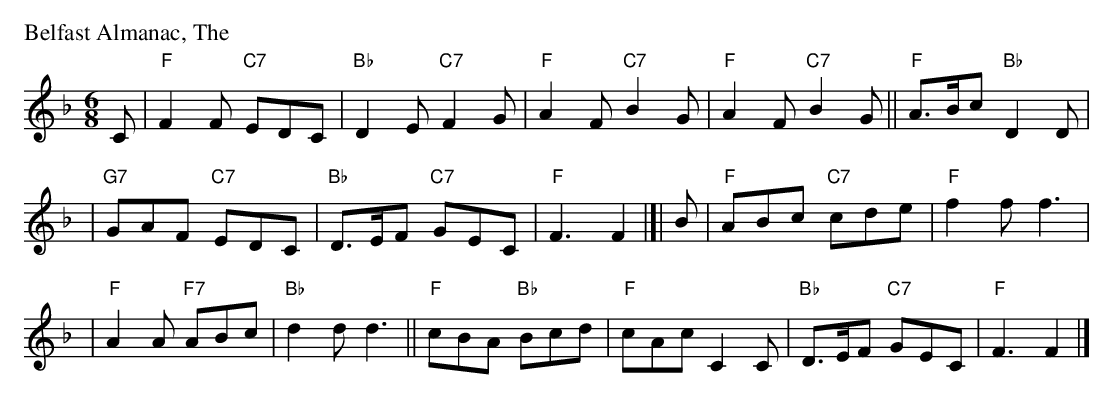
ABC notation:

X:1
P:Belfast Almanac, The
M:6/8
L:1/8
K:F %Transposed from G
C \
| "F"F2F "C7"EDC | "Bb"D2E "C7"F2G | "F"A2F "C7"B2G | "F"A2F "C7"B2G || "F"A>Bc "Bb"D2D |
| "G7"GAF "C7"EDC | "Bb"D>EF "C7"GEC | "F"F3 F2 |]| B | "F"ABc "C7"cde | "F"f2f f3 |
| "F"A2A "F7"ABc | "Bb"d2d d3 || "F"cBA "Bb"Bcd | "F"cAc C2 C | "Bb"D>EF "C7"GEC | "F"F3 F2 |]
